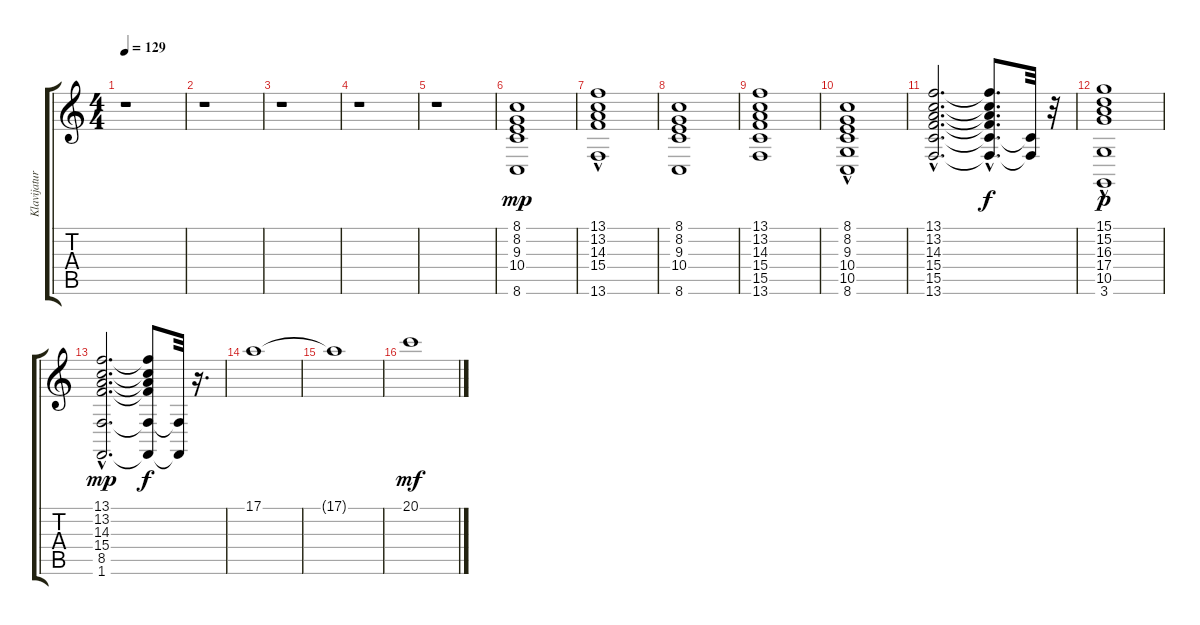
\track ("Klavijatura I" "Klavijatur") {instrument stringensemble1}
\staff {score tabs}
\tuning (E4 B3 G3 D3 A2 E2) {hide}
\ts (4 4)
\tempo 129
\clef g2
\ks c
r.1{dy mp} |
r.1 |
r.1 |
r.1 |
r.1 |
(8.1 8.2 9.3 10.4 8.6).1 |
(13.1 13.2 14.3{hac} 15.4 13.6).1 |
(8.1 8.2 9.3 10.4 8.6).1 |
(13.1 13.2 14.3 15.4 15.5 13.6).1 |
(8.1 8.2{hac} 9.3{hac} 10.4{hac} 10.5{hac} 8.6{hac}).1 |
(13.1{hac} 13.2{hac} 14.3{hac} 15.4{hac} 15.5{hac} 13.6{hac}).2{d} (13.1{hac t} 13.2{t} 14.3{hac t} 15.4{hac t} 15.5{hac t} 13.6{hac t}).8{d dy f} (15.5{t} 13.6{t}).32 r.32 |
(15.1{hac} 15.2{hac} 16.3{hac} 17.4{hac} 10.5{hac} 3.6).1{dy p} |
(13.1{hac} 13.2{hac} 14.3{hac} 15.4{hac} 8.5{hac} 1.6{hac}).2{d dy mp} (13.1{t} 13.2{t} 14.3{t} 15.4{t} 8.5{t} 1.6{t}).8{dy f} (8.5{t} 1.6{t}).32 r.16{d} |
17.1.1 |
17.1{t}.1 |
20.1.1{dy mf}
